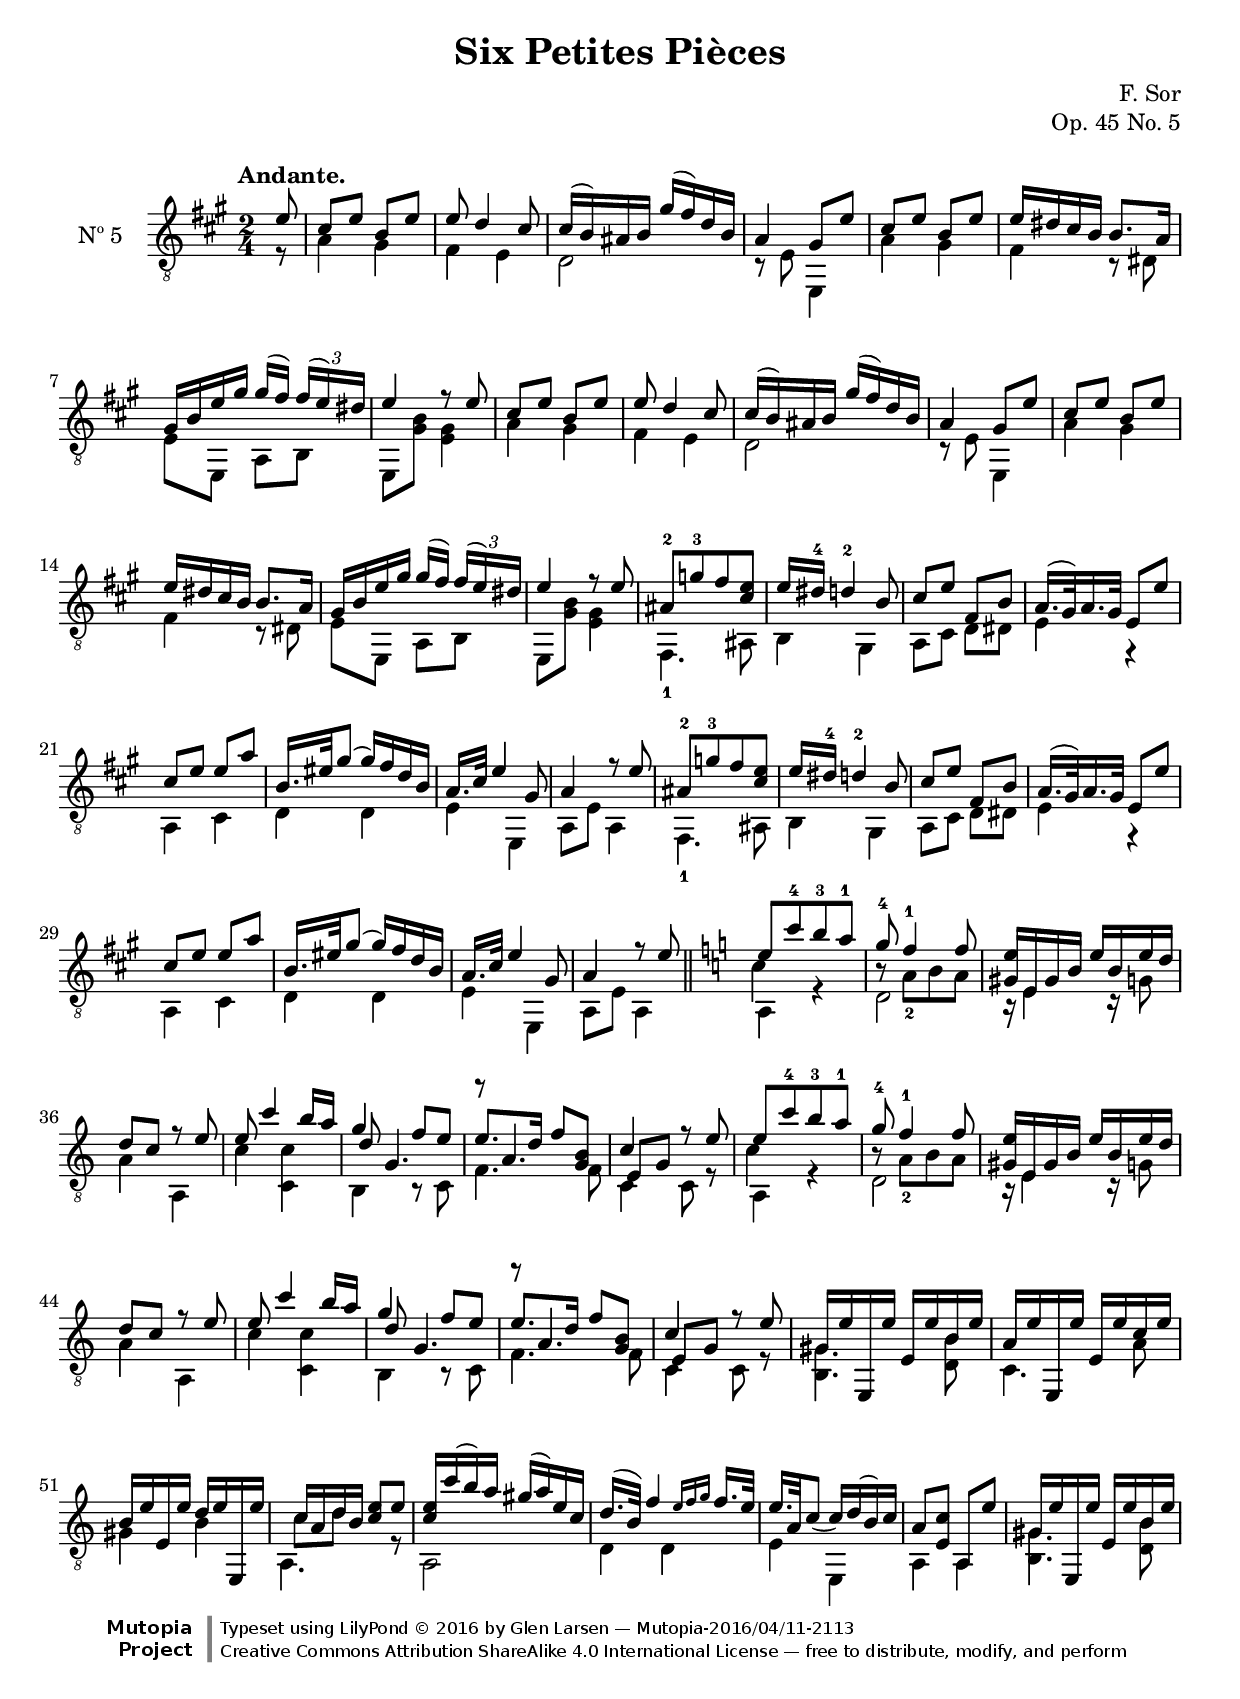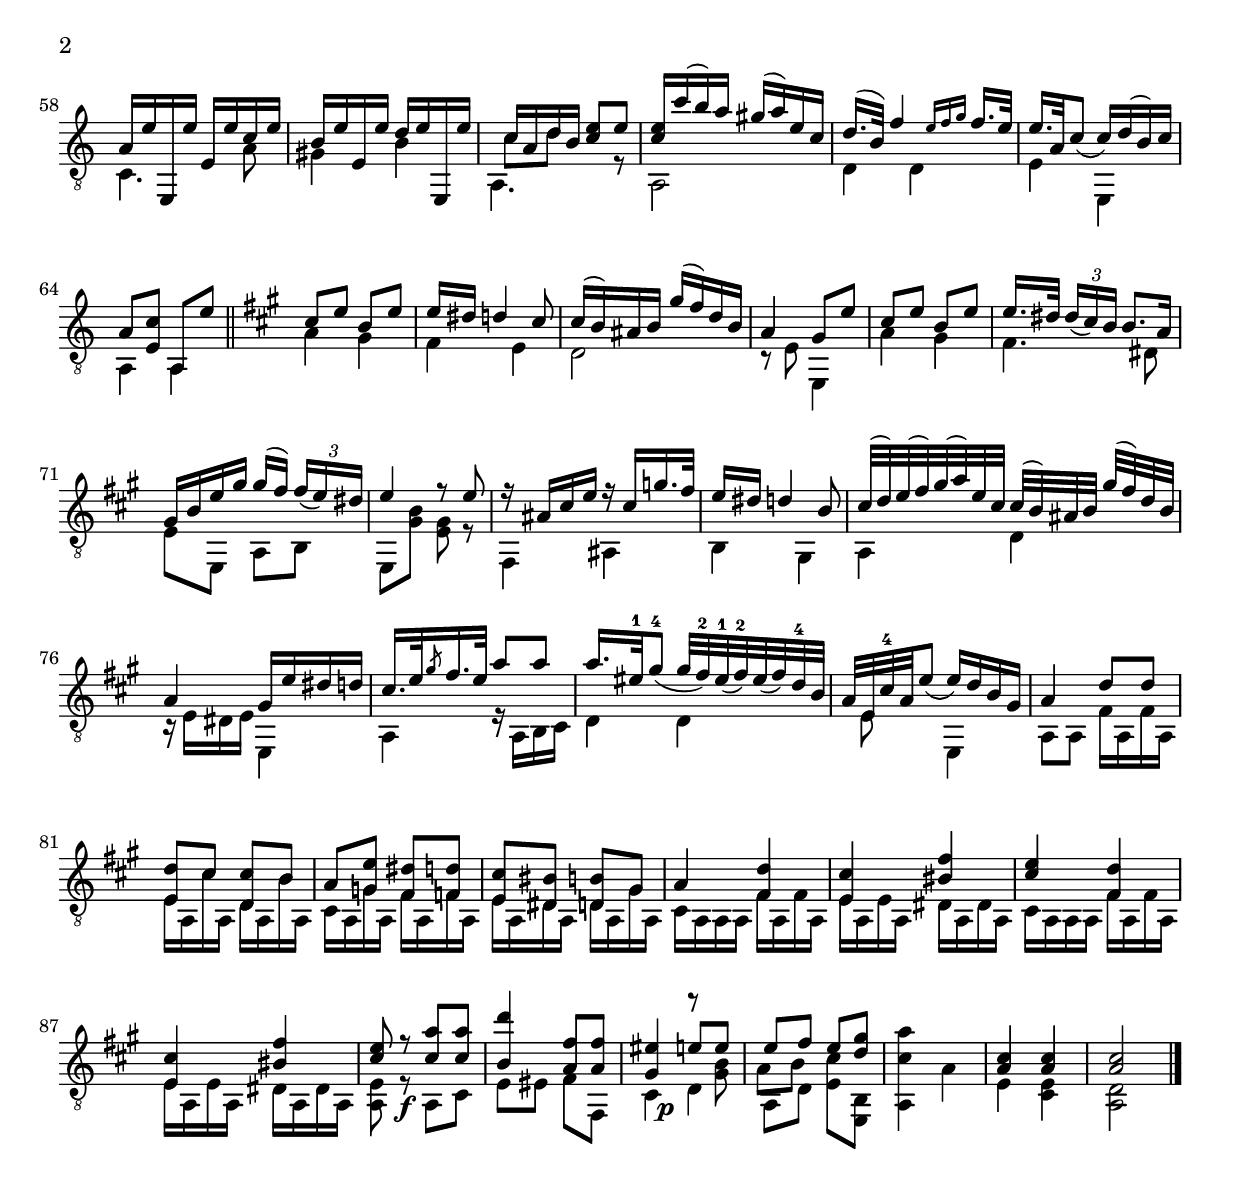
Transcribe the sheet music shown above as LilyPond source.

\version "2.19.36"

\header {
  title = "Six Petites Pièces"
  composer = "F. Sor"
  opus = "Op. 45 No. 5"
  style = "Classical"
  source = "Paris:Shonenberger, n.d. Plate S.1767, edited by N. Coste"
  date = "c.1835"
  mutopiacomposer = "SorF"
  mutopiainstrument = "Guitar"
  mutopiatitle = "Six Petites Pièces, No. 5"
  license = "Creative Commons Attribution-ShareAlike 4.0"
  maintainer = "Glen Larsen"
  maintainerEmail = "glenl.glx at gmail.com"
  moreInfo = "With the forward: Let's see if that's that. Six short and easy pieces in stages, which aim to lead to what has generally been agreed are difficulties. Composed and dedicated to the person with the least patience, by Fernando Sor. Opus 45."

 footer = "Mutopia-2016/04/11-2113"
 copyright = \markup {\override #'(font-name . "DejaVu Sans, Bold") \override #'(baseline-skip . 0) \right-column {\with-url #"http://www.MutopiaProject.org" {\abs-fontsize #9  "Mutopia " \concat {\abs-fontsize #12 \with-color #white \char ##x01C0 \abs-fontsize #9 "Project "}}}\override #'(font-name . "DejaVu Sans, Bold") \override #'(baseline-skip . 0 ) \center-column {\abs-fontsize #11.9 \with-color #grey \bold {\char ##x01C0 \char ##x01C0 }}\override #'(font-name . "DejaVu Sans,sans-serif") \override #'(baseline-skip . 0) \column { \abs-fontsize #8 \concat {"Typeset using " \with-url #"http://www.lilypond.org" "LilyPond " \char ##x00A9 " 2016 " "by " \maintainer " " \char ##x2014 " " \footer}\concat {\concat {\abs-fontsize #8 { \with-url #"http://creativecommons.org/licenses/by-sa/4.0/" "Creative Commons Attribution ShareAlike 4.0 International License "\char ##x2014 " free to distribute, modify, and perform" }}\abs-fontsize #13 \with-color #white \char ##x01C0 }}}
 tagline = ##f
}

\paper {
  % add space between composer/opus markup and first staff
  markup-system-spacing #'padding = #3
  % add a little space between composer and opus
  markup-markup-spacing #'padding = #1.2
  top-margin = #8
  bottom-margin = #12
%  system-count = #8
}
\layout {
  \context {
    \Voice
    \override Fingering.add-stem-support = ##t
  }     
}

mbreak = {} % { \break }
global = {
  \time 2/4
  \key a \major
}
fdown = {
  \set fingeringOrientations = #'(down)
}

u_motif_a = \relative {
  cis'8 e b e |
  e8 d4 cis8 |
  cis16( b) ais b gis'( fis) d b |
  a4 gis8 e' |
  cis8 e b e |
  e16 dis cis b b8. a16 |
  gis16 b e gis gis( fis) \tuplet 3/2 { fis16[( e) dis] } |
  e4 r8 e |
}
u_motif_b = \relative {
  <ais-2>8[ <g'-3> fis <cis e>8] |
  e16 <dis-4> <d-2>4 b8 |
  cis8 e fis, b |
  a16.( gis32) a16. gis32 e8 e' |
  cis8 e e a |
  b,16. eis32 gis8( gis16) fis d b |
  a16. cis32 e4 gis,8 |
  a4 r8 e' |
}
u_motif_c = \relative {
  e'8[ <c'-4> <b-3> <a-1>8] |
  <g-4>8 <f-1>4 f8 |
  <gis, e'>16 e gis b e b e d |
  d8 c r e |
  e8 c'4 b16 a |
  g4 f8 e |
  e8. d16 f8 <g, b> |
  c4 r8 e |
}
u_motif_d = \relative {         % 49
  gis16 e' e,, e'' e, e' b e |
  a,16 e' e,, e'' e, e' c e |
  b16 e e, e' d e e,, e'' |
  c16a d b <c e>8 e |
  <c e>16 c'( b) a gis( a) e c |
  d16.( b32) f'4 \grace{e16 f g} f16. e32 |
  e16. a,32 c8_( c16) d( b) c |
  a8 <e c'> a,8 e'' |
}

upperVoice = \relative c {
  \voiceOne
  \set fingeringOrientations = #'(up)

  \partial 8 {e'8} |
  \repeat unfold 2 { \u_motif_a }
  \repeat unfold 2 { \u_motif_b }
  \bar "||"
  \key c \major
  \repeat unfold 2 { \u_motif_c }
  \repeat unfold 2 { \u_motif_d }

  \bar "||"
  \key a\major
  cis8 e b e |
  e16 dis d4 cis8 |
  cis16( b) ais b gis'( fis) d b |
  a4 gis8 e' |
  cis8 e b e |
  e16. dis32 \tuplet 3/2 { dis16[_( cis) b]} b8. a16 |
  gis16 b e gis gis[( fis)] \tuplet 3/2 {fis16[_( e) dis]} |
  e4 r8 e |
  r16 ais, cis e r cis g'16. fis32 |
  e16 dis d4 b8 |
  cis32[( d) e( fis) gis( a) e cis] cis[( b) ais b] gis'[( fis) d b] |
  a4 gis16 e' dis d |
  cis16. e32 \slashedGrace{gis8} fis16. e32 a8 a |
  a16. <eis-1>32 <gis-4>8_( gis32 <fis-2>) <eis-1>_( <fis-2>) eis_( fis) <d-4> b |
  a32 e <cis'-4> a e'8_( e16) d b gis |
  a4 d8 d |
  <e, d'>8 cis' <d, cis'> b' |
  a8 <g e'> <fis dis'> <f d'> |
  <e cis'>8 <dis bis'> <d b'> gis |
  a4 <fis d'> |
  <e cis'>4 <bis' fis'> |
  <cis e>4 <fis, d'> |
  <e cis'>4 <bis' fis'> |

  <cis e>8 r <cis a'> q |
  <b d'>4 <a fis'>8 q |
  <gis eis'>4 e'8 e |
  e8 fis e <d gis> |
  s2 |
  <a cis>4 q |
  q2

  \bar "|."
}

l_motif_a = \relative {
  a4 gis |
  fis4 e |
  d2 |
  r8 e e,4 |
  a'4 gis |
  fis4 r8 dis |
  e8 e, a b |
  e,8 <gis' b> <e gis>4 |
}
l_motif_b = \relative {
  <fis,-1>4. ais8 |
  b4 gis |
  a8 cis d dis |
  e4 r |
  a,4 cis |
  d4 d |
  e4 e, |
  a8 e' a,4 |
}
l_motif_c = \relative {
  << {\voiceTwo a,4 r} \\ {\voiceThree\stemDown c'4 s} >> |
  << {\voiceTwo d,2} \\ {\voiceThree\stemDown\fdown b'8\rest <a-2>8[ b a]} >> |
  r16 e4 r16 g8 |
  a4 a, |
  c'4 <c, c'> |
  << {\voiceTwo b4 r8 c } \\ {\voiceThree d'8 g,4. } >> |
  << {\voiceTwo f4. f8 } \\ {\voiceThree r8 a4. } >> |
  << {\voiceTwo c,4 c8 r } \\ {\voiceThree e8 g s4} >> |
}
l_motif_d = \relative {         %49
  <b, gis'>4. <d b'>8 |
  c4. a'8 |
  gis4 b |
  << {\voiceTwo\shiftOnn a,4. r8} \\
     {\voiceThree\stemDown c'8 d s4 } >> |
  a,2 |
  d4 d |
  e4 e, |
  a4 a |
}

lowerVoice = \relative c {
  \voiceTwo
  \set fingeringOrientations = #'(down)
  \partial 8 {r8} |
  \repeat unfold 2 { \l_motif_a }
  \repeat unfold 2 { \l_motif_b }
  \repeat unfold 2 { \l_motif_c }
  \repeat unfold 2 { \l_motif_d }

  a'4 gis |
  fis4 e |
  d2 |
  r8 e e,4 |
  a'4 gis |
  fis 4. dis8 |

  e8 e, a b |
  e,8 <gis' b> <e gis> r |
  fis,4 ais4 |
  b4 gis4 |
  a4 d |

  r16 e dis e e,4 |
  a4 r16 a b cis |
  d4 d |
  s32 e8 s32 s16 e,4 |

  a8 a fis'16 a, fis' a, |
  e'16 a, cis' a, d a b' a, |
  cis16 a g' a, fis' a, f' a, |
  e'16 a, dis a d a gis' a, |

  cis16 a a a fis' a, fis' a, |
  e'16 a, e' a, dis a dis a |
  cis16 a a a fis' a, fis' a, |
  e'16 a, e' a, dis a dis a |

  <a e'>8 r\f a cis |
  e8 eis fis fis, |
  << {\voiceTwo cis'4 d} \\ {\voiceThree\stemDown s8 s8\p r <gis b>} >> |
  << {\voiceTwo a,8 d <e cis'> <e, b'>} \\ {\voiceThree\stemDown a'8 b s4} >>
  <a, cis' a'>4 a' |
  e4 <cis e> |
  <a d>2
}

\score {
  <<
    \new Staff = "Guitar" \with {
      midiInstrument = #"acoustic guitar (nylon)"
      instrumentName = #"Nº 5"
      \mergeDifferentlyDottedOn
      \mergeDifferentlyHeadedOn
%      \override StringNumber #'stencil = ##f
    } <<
      \global
      \clef "treble_8"
      \tempo "Andante."
      \context Voice = "upperVoice" \upperVoice
      \context Voice = "lowerVoice" \lowerVoice
    >>
%{
    % tabs are not completely developed
    \new TabStaff = "Guitar tabs" \with {
      restrainOpenStrings = ##t
    } <<
      \clef "moderntab"
      \global
      \context TabVoice = "upperVoice" \upperVoice
      \context TabVoice = "lowerVoice" \lowerVoice
    >>
%}
  >>
  \layout {}
  \midi {
    \context { \TabStaff \remove "Staff_performer" }
    \tempo 4 = 74
  }
}
